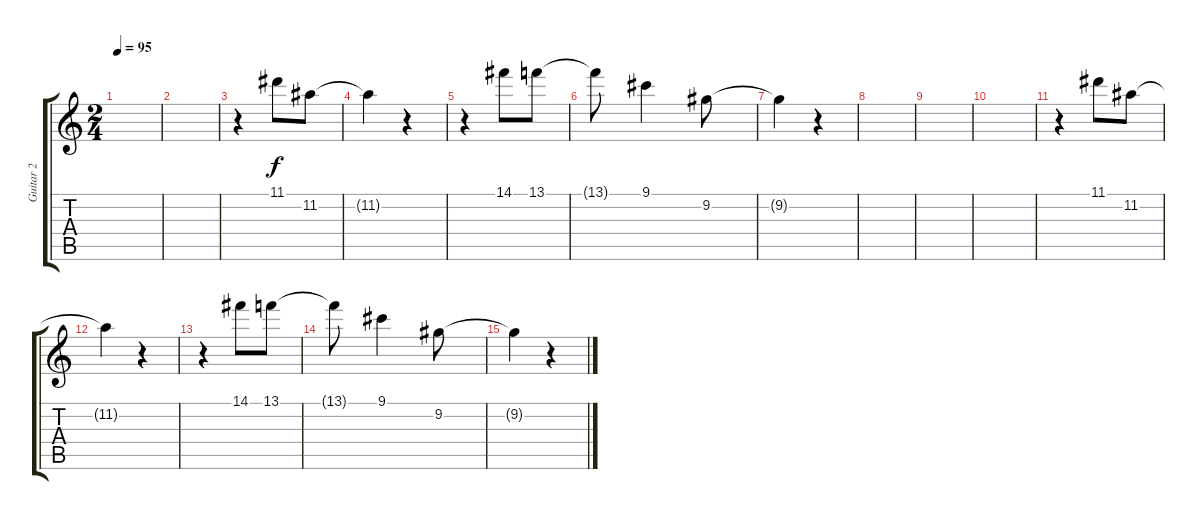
\track ("Guitar 2" "Guitar 2") {instrument acousticguitarnylon}
\staff {score tabs}
\tuning (E4 B3 G3 D3 A2 E2) {hide}
\ts (2 4)
\tempo 95
\clef g2
\ks c
|
|
r.4 11.1.8 11.2.8 |
11.2{t}.4 r.4 |
r.4 14.1.8 13.1.8 |
13.1{t}.8 9.1.4 9.2.8 |
9.2{t}.4 r.4 |
|
|
|
r.4 11.1.8 11.2.8 |
11.2{t}.4 r.4 |
r.4 14.1.8 13.1.8 |
13.1{t}.8 9.1.4 9.2.8 |
9.2{t}.4 r.4
